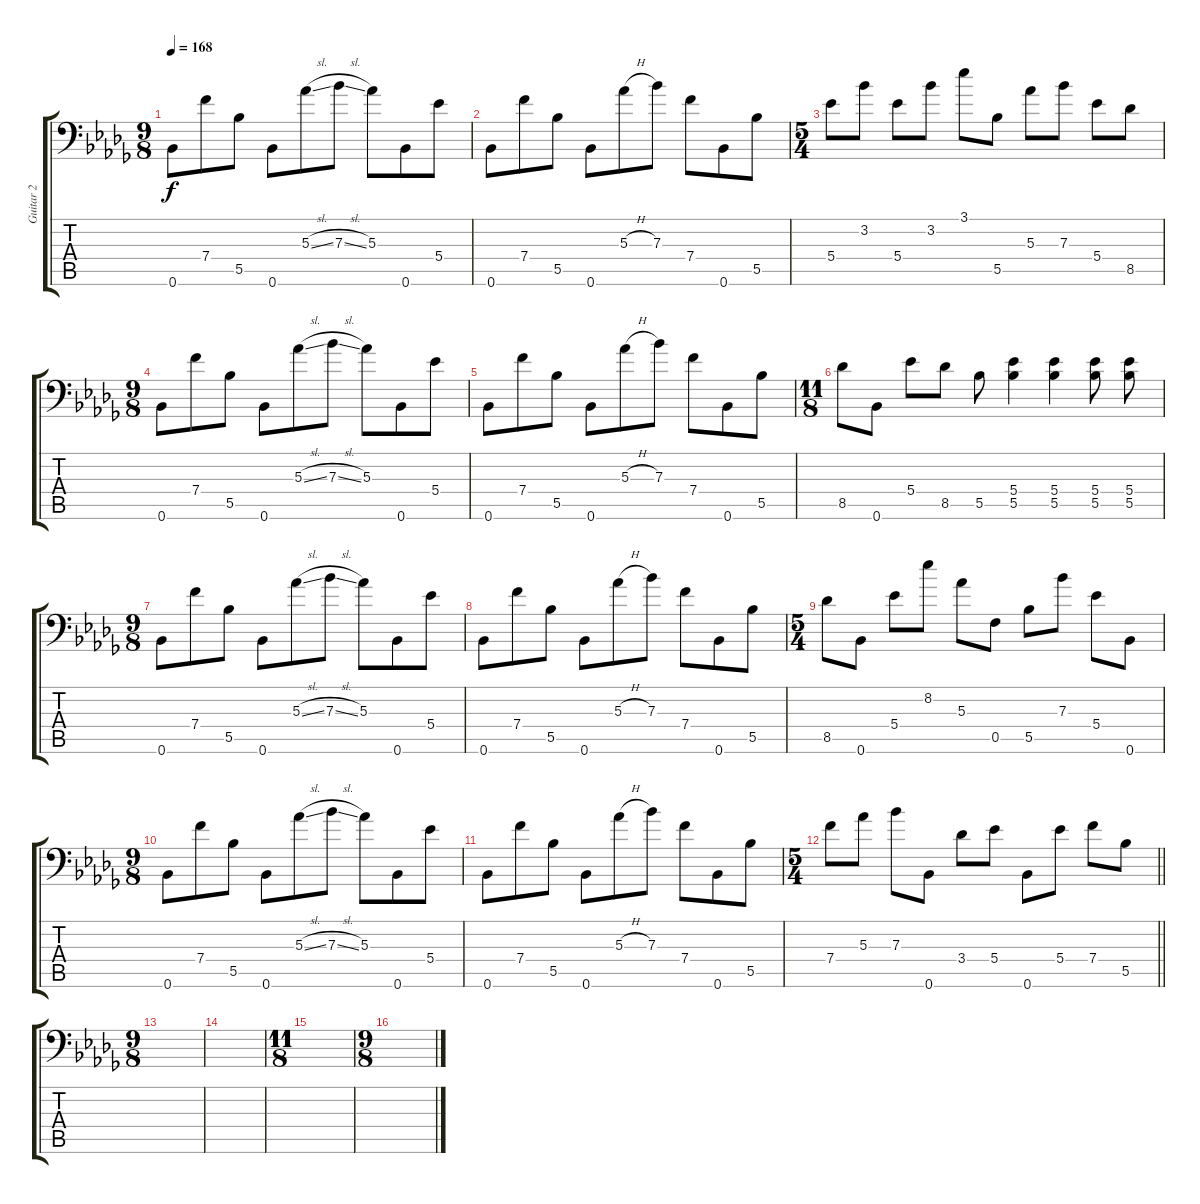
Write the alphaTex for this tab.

\track ("Guitar 2" "Guitar 2") {instrument acousticguitarsteel}
\staff {score tabs}
\tuning (C4 G3 Eb3 Bb2 F2 Bb1) {hide}
\ts (9 8)
\tempo 168
\clef f4
\ks bbminor
0.6.8{dy f} 7.4.8 5.5.8 0.6.8 5.3{sl}.8 7.3{sl}.8 5.3.8 0.6.8 5.4.8 |
0.6.8 7.4.8 5.5.8 0.6.8 5.3{h}.8 7.3.8 7.4.8 0.6.8 5.5.8 |
\ts (5 4)
5.4.8 3.2.8 5.4.8 3.2.8 3.1.8 5.5.8 5.3.8 7.3.8 5.4.8 8.5.8 |
\ts (9 8)
0.6.8 7.4.8 5.5.8 0.6.8 5.3{sl}.8 7.3{sl}.8 5.3.8 0.6.8 5.4.8 |
0.6.8 7.4.8 5.5.8 0.6.8 5.3{h}.8 7.3.8 7.4.8 0.6.8 5.5.8 |
\ts (11 8)
8.5.8 0.6.8 5.4.8 8.5.8 5.5.8 (5.4 5.5).4 (5.4 5.5).4 (5.4 5.5).8 (5.4 5.5).8 |
\ts (9 8)
0.6.8 7.4.8 5.5.8 0.6.8 5.3{sl}.8 7.3{sl}.8 5.3.8 0.6.8 5.4.8 |
0.6.8 7.4.8 5.5.8 0.6.8 5.3{h}.8 7.3.8 7.4.8 0.6.8 5.5.8 |
\ts (5 4)
8.5.8 0.6.8 5.4.8 8.2.8 5.3.8 0.5.8 5.5.8 7.3.8 5.4.8 0.6.8 |
\ts (9 8)
0.6.8 7.4.8 5.5.8 0.6.8 5.3{sl}.8 7.3{sl}.8 5.3.8 0.6.8 5.4.8 |
0.6.8 7.4.8 5.5.8 0.6.8 5.3{h}.8 7.3.8 7.4.8 0.6.8 5.5.8 |
\ts (5 4)
\barLineRight lightlight
7.4.8 5.3.8 7.3.8 0.6.8 3.4.8 5.4.8 0.6.8 5.4.8 7.4.8 5.5.8 |
\ts (9 8)
|
|
\ts (11 8)
|
\ts (9 8)
